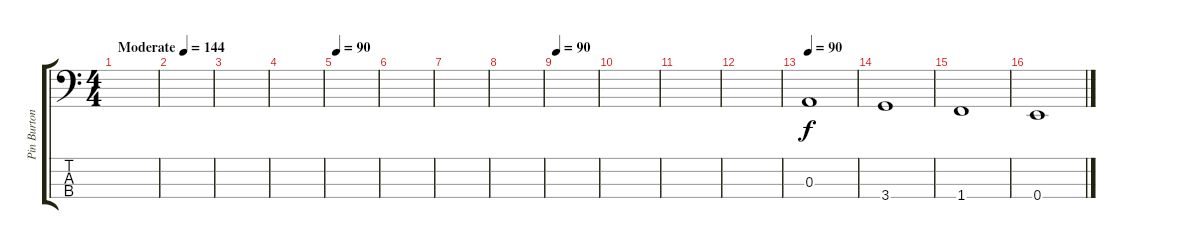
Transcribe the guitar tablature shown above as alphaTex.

\track ("Pin Burton" "Pin Burton") {instrument electricbassfinger}
\staff {score tabs}
\tuning (G2 D2 A1 E1) {hide}
\ts (4 4)
\tempo (144 "Moderate")
\tempo 90
\tempo (144 "Moderate")
\clef f4
\ks c
|
|
|
|
\tempo 90
|
|
|
|
\tempo 90
|
|
|
|
\tempo 90
0.3.1 |
3.4.1 |
1.4.1 |
0.4.1
